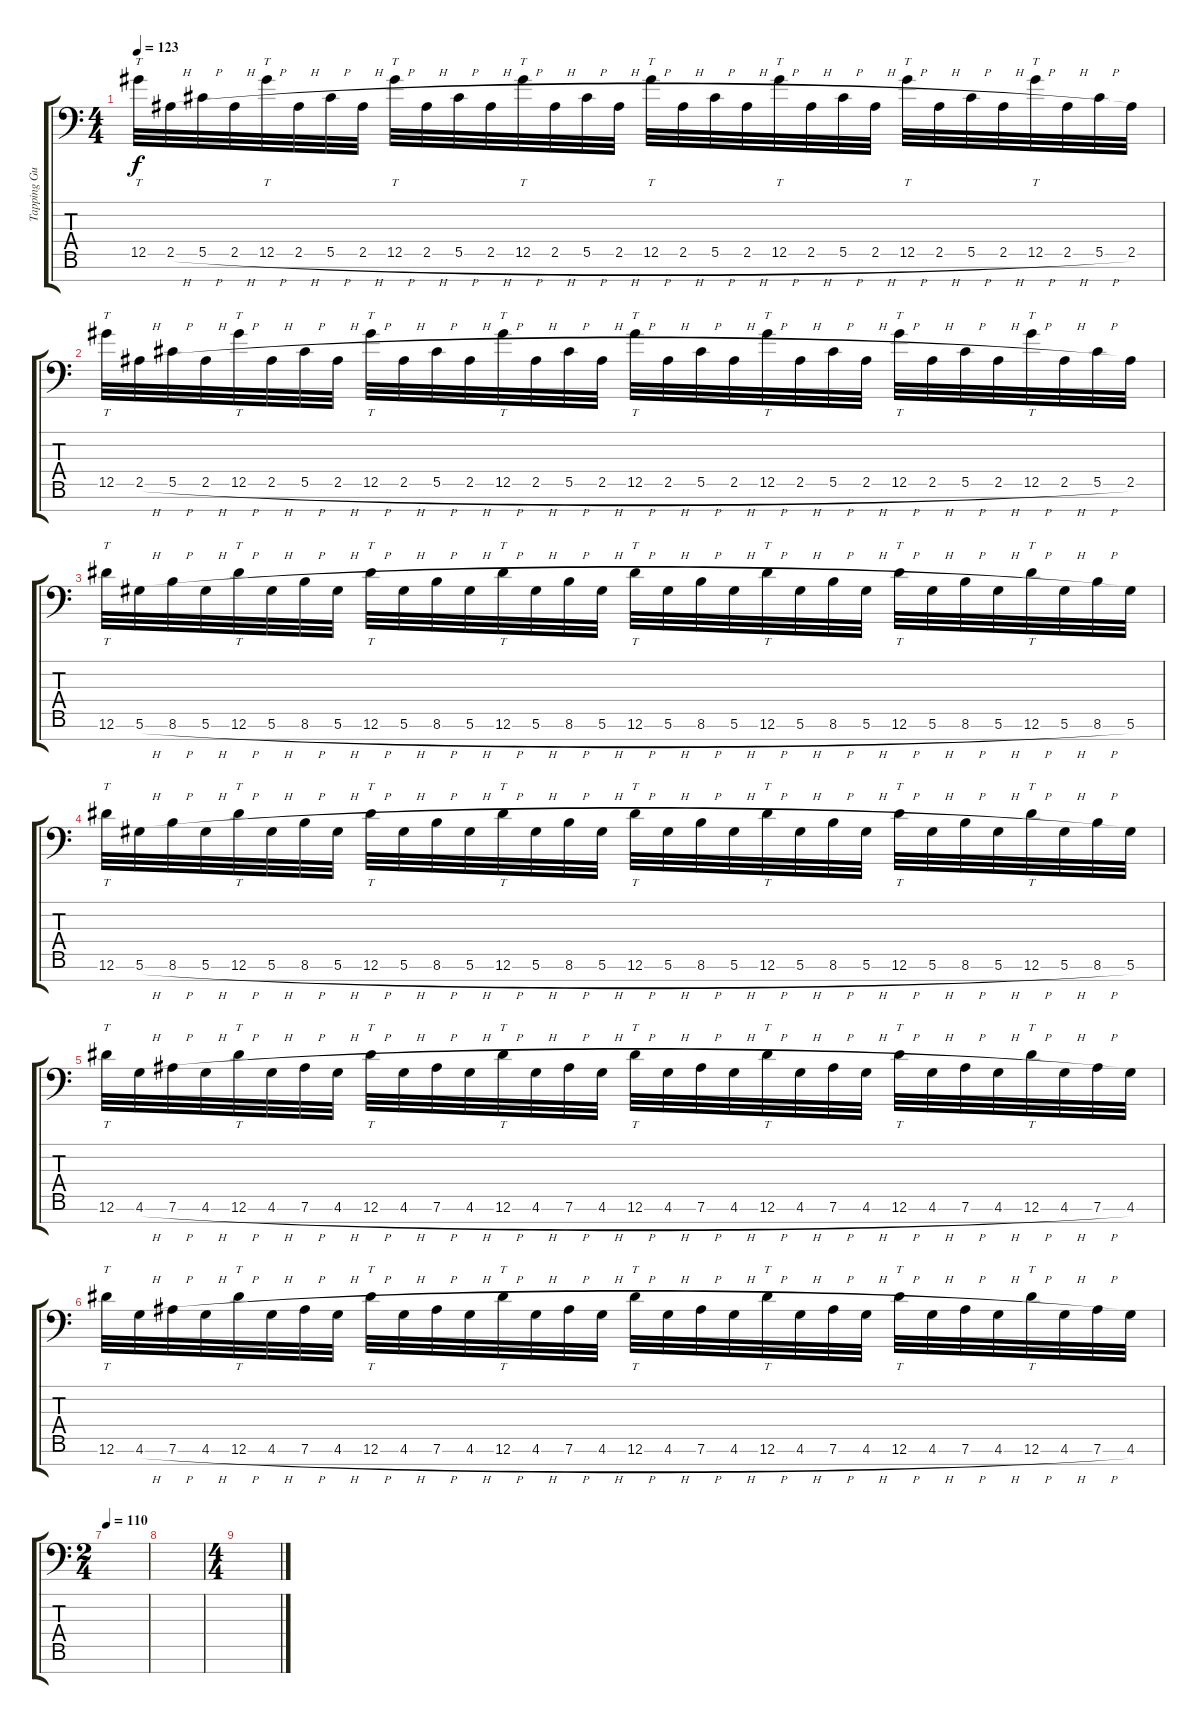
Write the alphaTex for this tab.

\track ("Tapping Guitar" "Tapping Gu") {instrument distortionguitar bank 255}
\staff {score tabs}
\tuning (Eb4 Bb3 Gb3 Db3 Ab2 Eb2 Ab1) {hide}
\ts (4 4)
\tempo 123
\clef f4
\ks c
12.5.32{tt dy f} 2.5{h}.32 5.5{h}.32 2.5{h}.32 12.5{h}.32{tt} 2.5{h}.32 5.5{h}.32 2.5{h}.32 12.5{h}.32{tt} 2.5{h}.32 5.5{h}.32 2.5{h}.32 12.5{h}.32{tt} 2.5{h}.32 5.5{h}.32 2.5{h}.32 12.5{h}.32{tt} 2.5{h}.32 5.5{h}.32 2.5{h}.32 12.5{h}.32{tt} 2.5{h}.32 5.5{h}.32 2.5{h}.32 12.5{h}.32{tt} 2.5{h}.32 5.5{h}.32 2.5{h}.32 12.5{h}.32{tt} 2.5{h}.32 5.5{h}.32 2.5.32 |
12.5.32{tt} 2.5{h}.32 5.5{h}.32 2.5{h}.32 12.5{h}.32{tt} 2.5{h}.32 5.5{h}.32 2.5{h}.32 12.5{h}.32{tt} 2.5{h}.32 5.5{h}.32 2.5{h}.32 12.5{h}.32{tt} 2.5{h}.32 5.5{h}.32 2.5{h}.32 12.5{h}.32{tt} 2.5{h}.32 5.5{h}.32 2.5{h}.32 12.5{h}.32{tt} 2.5{h}.32 5.5{h}.32 2.5{h}.32 12.5{h}.32{tt} 2.5{h}.32 5.5{h}.32 2.5{h}.32 12.5{h}.32{tt} 2.5{h}.32 5.5{h}.32 2.5.32 |
12.6.32{tt} 5.6{h}.32 8.6{h}.32 5.6{h}.32 12.6{h}.32{tt} 5.6{h}.32 8.6{h}.32 5.6{h}.32 12.6{h}.32{tt} 5.6{h}.32 8.6{h}.32 5.6{h}.32 12.6{h}.32{tt} 5.6{h}.32 8.6{h}.32 5.6{h}.32 12.6{h}.32{tt} 5.6{h}.32 8.6{h}.32 5.6{h}.32 12.6{h}.32{tt} 5.6{h}.32 8.6{h}.32 5.6{h}.32 12.6{h}.32{tt} 5.6{h}.32 8.6{h}.32 5.6{h}.32 12.6{h}.32{tt} 5.6{h}.32 8.6{h}.32 5.6.32 |
12.6.32{tt} 5.6{h}.32 8.6{h}.32 5.6{h}.32 12.6{h}.32{tt} 5.6{h}.32 8.6{h}.32 5.6{h}.32 12.6{h}.32{tt} 5.6{h}.32 8.6{h}.32 5.6{h}.32 12.6{h}.32{tt} 5.6{h}.32 8.6{h}.32 5.6{h}.32 12.6{h}.32{tt} 5.6{h}.32 8.6{h}.32 5.6{h}.32 12.6{h}.32{tt} 5.6{h}.32 8.6{h}.32 5.6{h}.32 12.6{h}.32{tt} 5.6{h}.32 8.6{h}.32 5.6{h}.32 12.6{h}.32{tt} 5.6{h}.32 8.6{h}.32 5.6.32 |
12.6.32{tt} 4.6{h}.32 7.6{h}.32 4.6{h}.32 12.6{h}.32{tt} 4.6{h}.32 7.6{h}.32 4.6{h}.32 12.6{h}.32{tt} 4.6{h}.32 7.6{h}.32 4.6{h}.32 12.6{h}.32{tt} 4.6{h}.32 7.6{h}.32 4.6{h}.32 12.6{h}.32{tt} 4.6{h}.32 7.6{h}.32 4.6{h}.32 12.6{h}.32{tt} 4.6{h}.32 7.6{h}.32 4.6{h}.32 12.6{h}.32{tt} 4.6{h}.32 7.6{h}.32 4.6{h}.32 12.6{h}.32{tt} 4.6{h}.32 7.6{h}.32 4.6.32 |
12.6.32{tt} 4.6{h}.32 7.6{h}.32 4.6{h}.32 12.6{h}.32{tt} 4.6{h}.32 7.6{h}.32 4.6{h}.32 12.6{h}.32{tt} 4.6{h}.32 7.6{h}.32 4.6{h}.32 12.6{h}.32{tt} 4.6{h}.32 7.6{h}.32 4.6{h}.32 12.6{h}.32{tt} 4.6{h}.32 7.6{h}.32 4.6{h}.32 12.6{h}.32{tt} 4.6{h}.32 7.6{h}.32 4.6{h}.32 12.6{h}.32{tt} 4.6{h}.32 7.6{h}.32 4.6{h}.32 12.6{h}.32{tt} 4.6{h}.32 7.6{h}.32 4.6.32 |
\ts (2 4)
\tempo 110
|
|
\ts (4 4)
